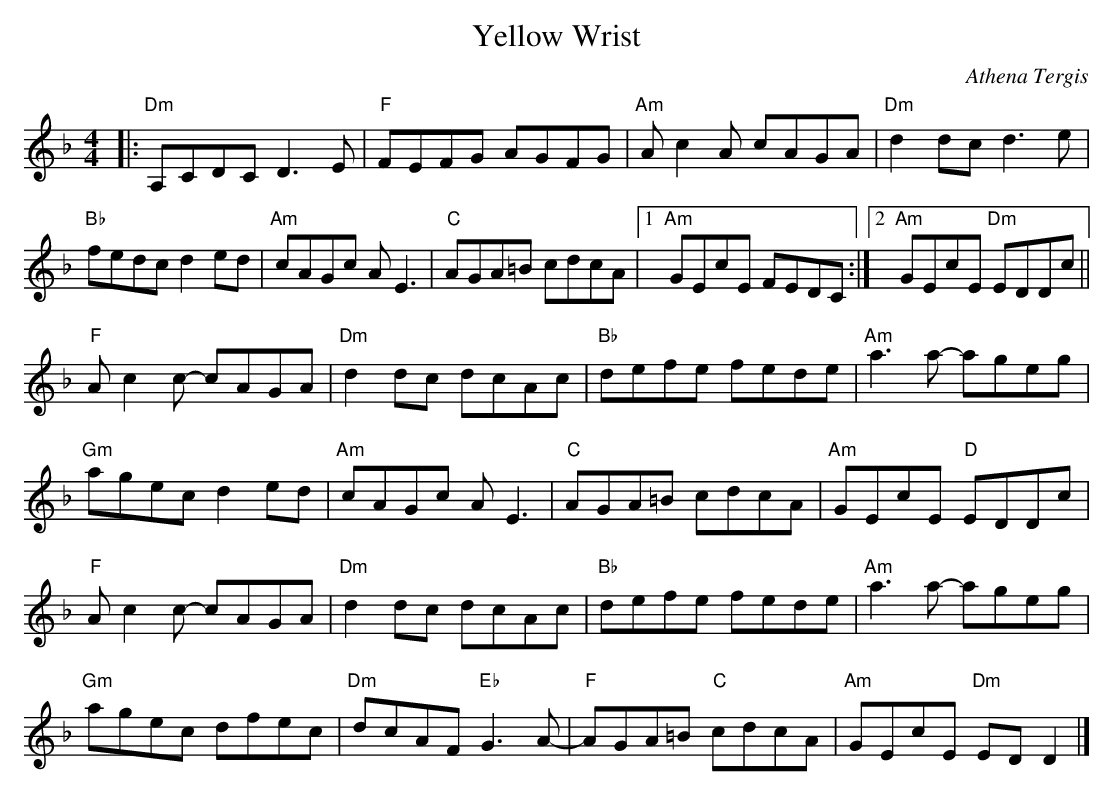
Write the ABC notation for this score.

X:1
T: Yellow Wrist
C: Athena Tergis
M: 4/4
L: 1/8
K: D minor
|:\
"Dm"A,CDC D3E|"F"FEFG AGFG|"Am"Ac2A cAGA|"Dm"d2dc d3e|
"Bb"fedc d2ed|"Am"cAGc AE3|"C"AGA=B cdcA|1"Am"GEcE FEDC:|2\
"Am"GEcE "Dm"EDDc||
"F"Ac2c- cAGA|"Dm"d2dc dcAc|"Bb"defe fede|"Am"a3a- ageg|
"Gm"agecd2ed|"Am"cAGc AE3|"C"AGA=B cdcA|"Am"GEcE "D"EDDc|
"F"Ac2c- cAGA|"Dm"d2dc dcAc|"Bb"defe fede|"Am"a3a- ageg|
"Gm"agec dfec|"Dm"dcAF "Eb"G3A-|"F"AGA=B "C"cdcA|"Am"GEcE "Dm"EDD2|]
